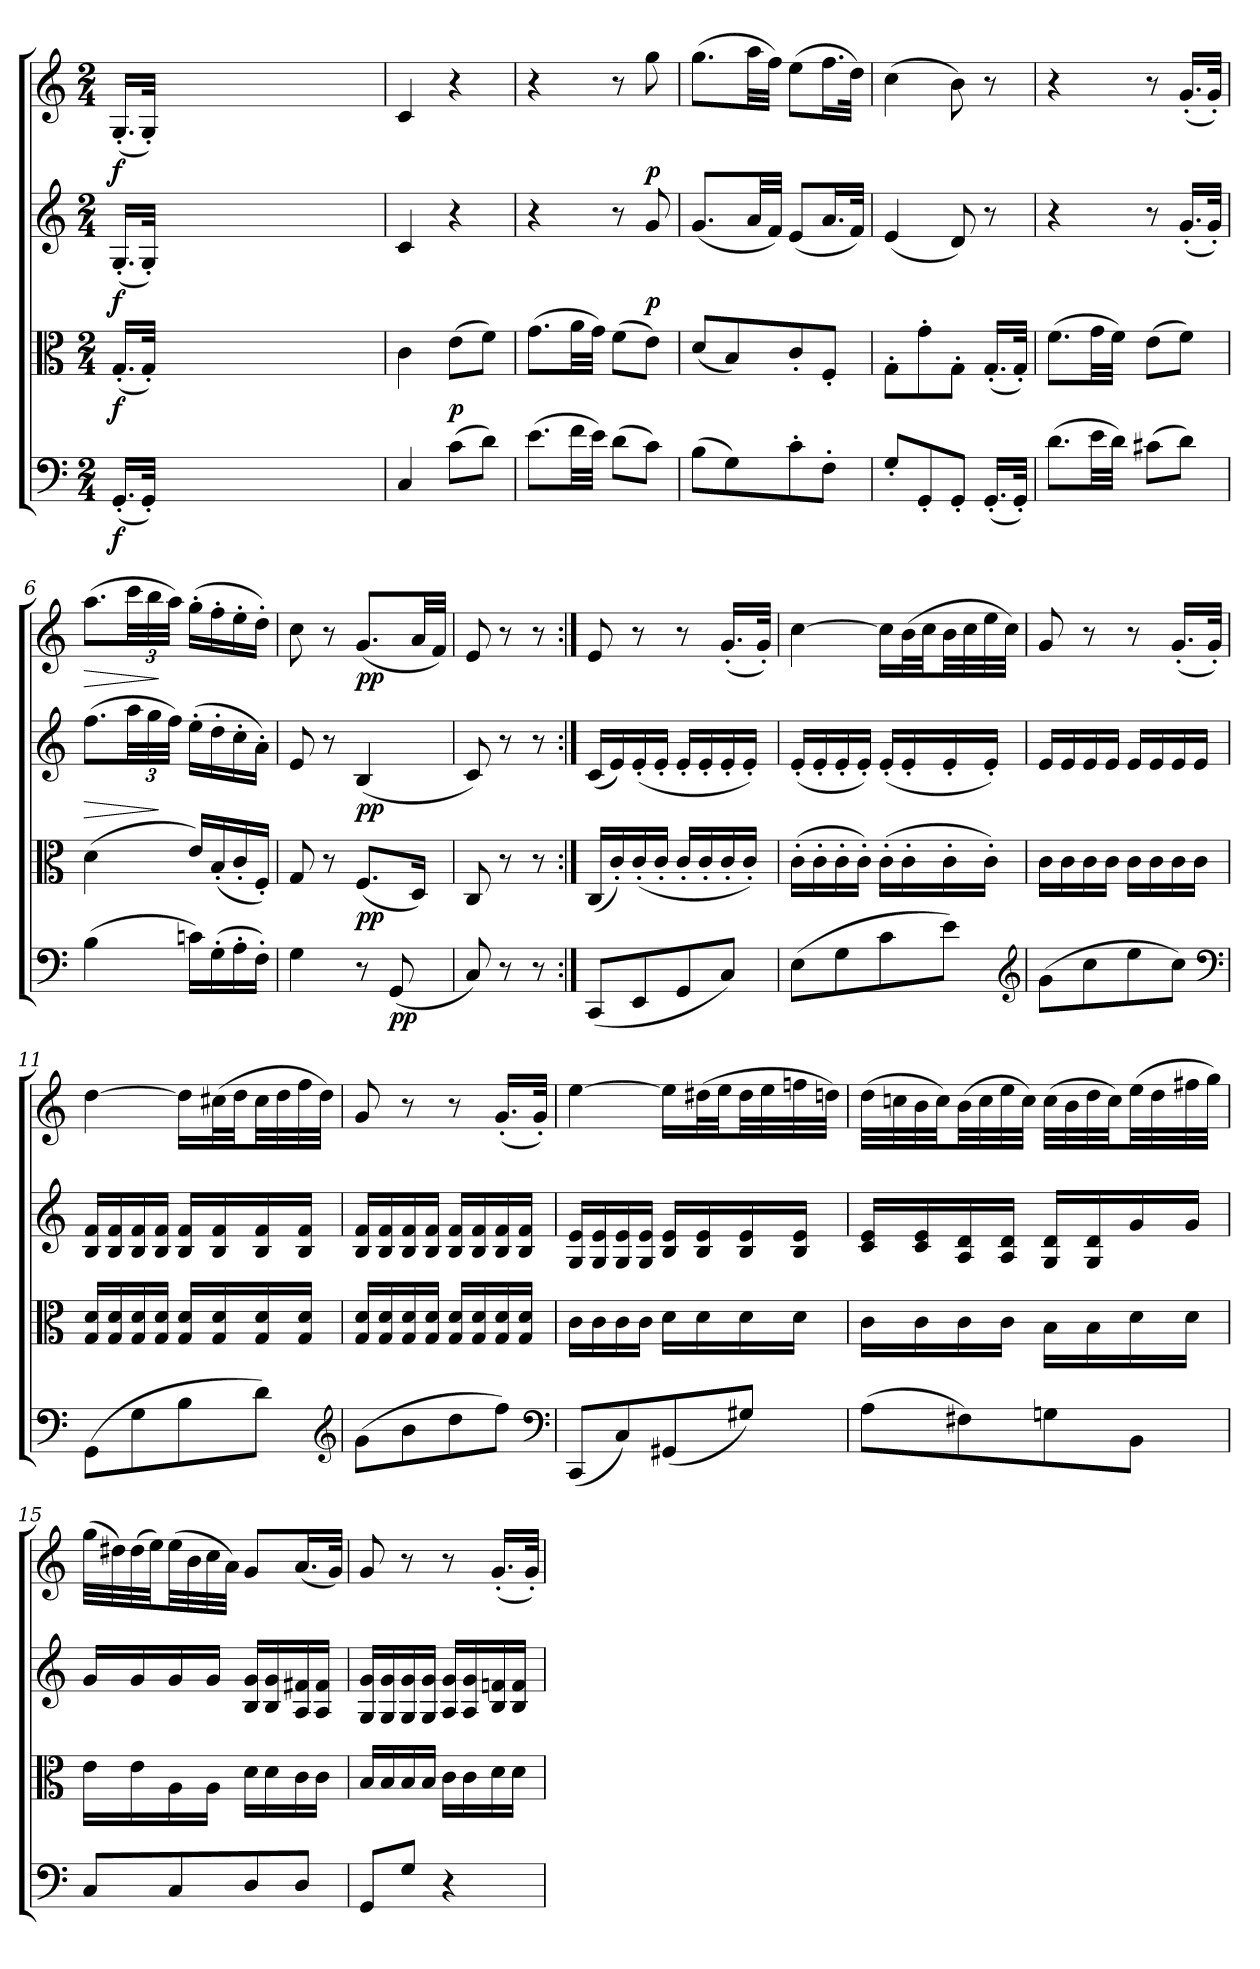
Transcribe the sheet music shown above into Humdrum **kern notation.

**kern	**dynam	**kern	**dynam	**kern	**dynam	**kern	**dynam
*part4	*part4	*part3	*part3	*part2	*part2	*part1	*part1
*staff4	*staff4	*staff3	*staff3	*staff2	*staff2	*staff1	*staff1
*clefF4	*	*clefC3	*	*clefG2	*	*clefG2	*
*k[]	*	*k[]	*	*k[]	*	*k[]	*
*C:	*	*C:	*	*C:	*	*C:	*
*M2/4	*	*M2/4	*	*M2/4	*	*M2/4	*
=	=	=	=	=	=	=	=
(16.GG'/LL	f	(16.G'/LL	f	(16.G'/LL	f	(16.G'/LL	f
32GG'/JJk)	.	32G'/JJk)	.	32G'/JJk)	.	32G'/JJk)	.
64ryy	.	64ryy	.	64ryy	.	64ryy	.
64ryy	.	64ryy	.	64ryy	.	64ryy	.
64ryy	.	64ryy	.	64ryy	.	64ryy	.
64ryy	.	64ryy	.	64ryy	.	64ryy	.
64ryy	.	64ryy	.	64ryy	.	64ryy	.
64ryy	.	64ryy	.	64ryy	.	64ryy	.
64ryy	.	64ryy	.	64ryy	.	64ryy	.
64ryy	.	64ryy	.	64ryy	.	64ryy	.
64ryy	.	64ryy	.	64ryy	.	64ryy	.
64ryy	.	64ryy	.	64ryy	.	64ryy	.
64ryy	.	64ryy	.	64ryy	.	64ryy	.
64ryy	.	64ryy	.	64ryy	.	64ryy	.
64ryy	.	64ryy	.	64ryy	.	64ryy	.
64ryy	.	64ryy	.	64ryy	.	64ryy	.
64ryy	.	64ryy	.	64ryy	.	64ryy	.
64ryy	.	64ryy	.	64ryy	.	64ryy	.
64ryy	.	64ryy	.	64ryy	.	64ryy	.
64ryy	.	64ryy	.	64ryy	.	64ryy	.
64ryy	.	64ryy	.	64ryy	.	64ryy	.
64ryy	.	64ryy	.	64ryy	.	64ryy	.
64ryy	.	64ryy	.	64ryy	.	64ryy	.
64ryy	.	64ryy	.	64ryy	.	64ryy	.
64ryy	.	64ryy	.	64ryy	.	64ryy	.
64ryy	.	64ryy	.	64ryy	.	64ryy	.
=1	=1	=1	=1	=1	=1	=1	=1
4C/	.	4c\	.	4c/	.	4c/	.
(8c\L	.	(8e\L	p	4r	.	4r	.
8d\J)	.	8f\J)	.	.	.	.	.
=2	=2	=2	=2	=2	=2	=2	=2
(8.e\L	.	(8.g\L	.	4r	.	4r	.
32f\LL	.	32a\LL	.	.	.	.	.
32e\JJJ)	.	32g\JJJ)	.	.	.	.	.
(8d\L	.	(8f\L	.	8r	.	8r	.
8c\J)	.	8e\J)	.	8g/	p	8gg\	p
=3	=3	=3	=3	=3	=3	=3	=3
(8B\L	.	(8d/L	.	(8.g/L	.	(8.gg\L	.
8G\)	.	8B/)	.	.	.	.	.
.	.	.	.	32a/LL	.	32aa\LL	.
.	.	.	.	32f/JJJ)	.	32ff\JJJ)	.
8c'\	.	8c'/	.	(8e/L	.	(8ee\L	.
8F'\J	.	8F'/J	.	16.a/L	.	16.ff\L	.
.	.	.	.	32f/JJk)	.	32dd\JJk)	.
=4	=4	=4	=4	=4	=4	=4	=4
8G'/L	.	8G'\L	.	(4e/	.	(4cc\	.
8GG'/	.	8g'\	.	.	.	.	.
8GG'/J	.	8G'\J	.	8d/)	.	8b\)	.
(16.GG'/LL	.	(16.G'/LL	.	8r	.	8r	.
32GG'/JJk)	.	32G'/JJk)	.	.	.	.	.
=5	=5	=5	=5	=5	=5	=5	=5
(8.d\L	.	(8.f\L	.	4r	.	4r	.
32e\LL	.	32g\LL	.	.	.	.	.
32d\JJJ)	.	32f\JJJ)	.	.	.	.	.
(8c#X\L	.	(8e\L	.	8r	.	8r	.
8d\J)	.	8f\J)	.	(16.g'/LL	.	(16.g'/LL	.
.	.	.	.	32g'/JJk)	.	32g'/JJk)	.
=6	=6	=6	=6	=6	=6	=6	=6
!	!	!	!	!	!LO:HP:b	!	!LO:HP:b
(4B\	.	(4d\	.	(8.ff\L	>	(8.aa\L	>
.	.	.	.	48aa\LL	.	48ccc\LL	.
.	.	.	.	48gg\	.	48bb\	.
.	.	.	.	48ff\JJJ)	]	48aa\JJJ)	]
16cn\LL)	.	16e/LL)	.	(16ee'\LL	.	(16gg'\LL	.
(16G'\	.	(16B'/	.	16dd'\	.	16ff'\	.
16A'\	.	16c'/	.	16cc'\	.	16ee'\	.
16F'\JJ)	.	16F'/JJ)	.	16a'\JJ)	.	16dd'\JJ)	.
=7	=7	=7	=7	=7	=7	=7	=7
4G\	.	8G/	.	8e/	.	8cc\	.
.	.	8r	.	8r	.	8r	.
8r	.	(8.F/L	pp	(4B/	pp	(8.g/L	pp
(8GG/	pp	.	.	.	.	.	.
.	.	16D/Jk)	.	.	.	32a/LL	.
.	.	.	.	.	.	32f/JJJ)	.
=8	=8	=8	=8	=8	=8	=8	=8
8C/)	.	8C/	.	8c/)	.	8e/	.
8r	.	8r	.	8r	.	8r	.
8r	.	8r	.	8r	.	8r	.
=:|!	=:|!	=:|!	=:|!	=:|!	=:|!	=:|!	=:|!
(8CC/L	.	(16C/LL	.	(16c/LL	.	8e/	.
.	.	16c'/)	.	16e/)	.	.	.
8EE/	.	(16c'/	.	(16e'/	.	8r	.
.	.	16c'/JJ	.	16e'/JJ	.	.	.
8GG/	.	16c'/LL	.	16e'/LL	.	8r	.
.	.	16c'/	.	16e'/	.	.	.
8C/J)	.	16c'/	.	16e'/	.	(16.g'/LL	.
.	.	16c'/JJ)	.	16e'/JJ)	.	.	.
.	.	.	.	.	.	32g'/JJk)	.
=9	=9	=9	=9	=9	=9	=9	=9
(8E\L	.	(16c'\LL	.	(16e'/LL	.	[4cc\	.
.	.	16c'\	.	16e'/	.	.	.
8G\	.	16c'\	.	16e'/	.	.	.
.	.	16c'\JJ)	.	16e'/JJ)	.	.	.
8c\	.	(16c'\LL	.	(16e'/LL	.	16cc\LL]	.
.	.	16c'\	.	16e'/	.	(32b\L	.
.	.	.	.	.	.	32cc\JJ	.
8e\J)	.	16c'\	.	16e'/	.	32b\LL	.
.	.	.	.	.	.	32cc\	.
.	.	16c'\JJ)	.	16e'/JJ)	.	32ee\	.
.	.	.	.	.	.	32cc\JJJ)	.
*clefG2	*	*	*	*	*	*	*
=10	=10	=10	=10	=10	=10	=10	=10
(8g\L	.	16c\LL	.	16e/LL	.	8g/	.
.	.	16c\	.	16e/	.	.	.
8cc\	.	16c\	.	16e/	.	8r	.
.	.	16c\JJ	.	16e/JJ	.	.	.
8ee\	.	16c\LL	.	16e/LL	.	8r	.
.	.	16c\	.	16e/	.	.	.
8cc\J)	.	16c\	.	16e/	.	(16.g'/LL	.
.	.	16c\JJ	.	16e/JJ	.	.	.
.	.	.	.	.	.	32g'/JJk)	.
*clefF4	*	*	*	*	*	*	*
=11	=11	=11	=11	=11	=11	=11	=11
(8GG\L	.	16G/ 16d/LL	.	16B/ 16f/LL	.	[4dd\	.
.	.	16G/ 16d/	.	16B/ 16f/	.	.	.
8G\	.	16G/ 16d/	.	16B/ 16f/	.	.	.
.	.	16G/ 16d/JJ	.	16B/ 16f/JJ	.	.	.
8B\	.	16G/ 16d/LL	.	16B/ 16f/LL	.	16dd\LL]	.
.	.	16G/ 16d/	.	16B/ 16f/	.	(32cc#X\L	.
.	.	.	.	.	.	32dd\JJ	.
8d\J)	.	16G/ 16d/	.	16B/ 16f/	.	32cc#\LL	.
.	.	.	.	.	.	32dd\	.
.	.	16G/ 16d/JJ	.	16B/ 16f/JJ	.	32ff\	.
.	.	.	.	.	.	32dd\JJJ)	.
*clefG2	*	*	*	*	*	*	*
=12	=12	=12	=12	=12	=12	=12	=12
(8g\L	.	16G/ 16d/LL	.	16B/ 16f/LL	.	8g/	.
.	.	16G/ 16d/	.	16B/ 16f/	.	.	.
8b\	.	16G/ 16d/	.	16B/ 16f/	.	8r	.
.	.	16G/ 16d/JJ	.	16B/ 16f/JJ	.	.	.
8dd\	.	16G/ 16d/LL	.	16B/ 16f/LL	.	8r	.
.	.	16G/ 16d/	.	16B/ 16f/	.	.	.
8ff\J)	.	16G/ 16d/	.	16B/ 16f/	.	(16.g'/LL	.
.	.	16G/ 16d/JJ	.	16B/ 16f/JJ	.	.	.
.	.	.	.	.	.	32g'/JJk)	.
*clefF4	*	*	*	*	*	*	*
=13	=13	=13	=13	=13	=13	=13	=13
(8CC/L	.	16c\LL	.	16G/ 16e/LL	.	[4ee\	.
.	.	16c\	.	16G/ 16e/	.	.	.
8C/)	.	16c\	.	16G/ 16e/	.	.	.
.	.	16c\JJ	.	16G/ 16e/JJ	.	.	.
(8GG#X/	.	16d\LL	.	16B/ 16e/LL	.	16ee\LL]	.
.	.	16d\	.	16B/ 16e/	.	(32dd#X\L	.
.	.	.	.	.	.	32ee\JJ	.
8G#X/J)	.	16d\	.	16B/ 16e/	.	32dd#\LL	.
.	.	.	.	.	.	32ee\	.
.	.	16d\JJ	.	16B/ 16e/JJ	.	32ffn\	.
.	.	.	.	.	.	32ddn\JJJ)	.
=14	=14	=14	=14	=14	=14	=14	=14
(8A\L	.	16c\LL	.	16c/ 16e/LL	.	(32dd\LLL	.
.	.	.	.	.	.	32ccn\	.
.	.	16c\	.	16c/ 16e/	.	32b\	.
.	.	.	.	.	.	32cc\JJ)	.
8F#X\)	.	16c\	.	16A/ 16d/	.	(32b\LL	.
.	.	.	.	.	.	32cc\	.
.	.	16c\JJ	.	16A/ 16d/JJ	.	32ee\	.
.	.	.	.	.	.	32cc\JJJ)	.
8Gn\	.	16B\LL	.	16G/ 16d/LL	.	(32cc\LLL	.
.	.	.	.	.	.	32b\	.
.	.	16B\	.	16G/ 16d/	.	32dd\	.
.	.	.	.	.	.	32cc\JJ)	.
8BB\J	.	16d\	.	16g/	.	(32ee\LL	.
.	.	.	.	.	.	32dd\	.
.	.	16d\JJ	.	16g/JJ	.	32ff#X\	.
.	.	.	.	.	.	32gg\JJJ)	.
=15	=15	=15	=15	=15	=15	=15	=15
8C/L	.	16e\LL	.	16g/LL	.	(32gg\LLL	.
.	.	.	.	.	.	32dd#X\)	.
.	.	16e\	.	16g/	.	(32dd#\	.
.	.	.	.	.	.	32ee\JJ)	.
8C/	.	16A\	.	16g/	.	(32ee\LL	.
.	.	.	.	.	.	32b\	.
.	.	16A\JJ	.	16g/JJ	.	32cc\	.
.	.	.	.	.	.	32a\JJJ)	.
8D/	.	16d\LL	.	16B/ 16g/LL	.	8g/L	.
.	.	16d\	.	16B/ 16g/	.	.	.
8D/J	.	16c\	.	16A/ 16f#X/	.	(16.a/L	.
.	.	16c\JJ	.	16A/ 16f#/JJ	.	.	.
.	.	.	.	.	.	32g/JJk)	.
=16	=16	=16	=16	=16	=16	=16	=16
8GG/L	.	16B/LL	.	16G/ 16g/LL	.	8g/	.
.	.	16B/	.	16G/ 16g/	.	.	.
8G/J	.	16B/	.	16G/ 16g/	.	8r	.
.	.	16B/JJ	.	16G/ 16g/JJ	.	.	.
4r	.	16c\LL	.	16A/ 16g/LL	.	8r	.
.	.	16c\	.	16A/ 16g/	.	.	.
.	.	16d\	.	16B/ 16fn/	.	(16.g'/LL	.
.	.	16d\JJ	.	16B/ 16f/JJ	.	.	.
.	.	.	.	.	.	32g'/JJk)	.
=	=	=	=	=	=	=	=
*-	*-	*-	*-	*-	*-	*-	*-
